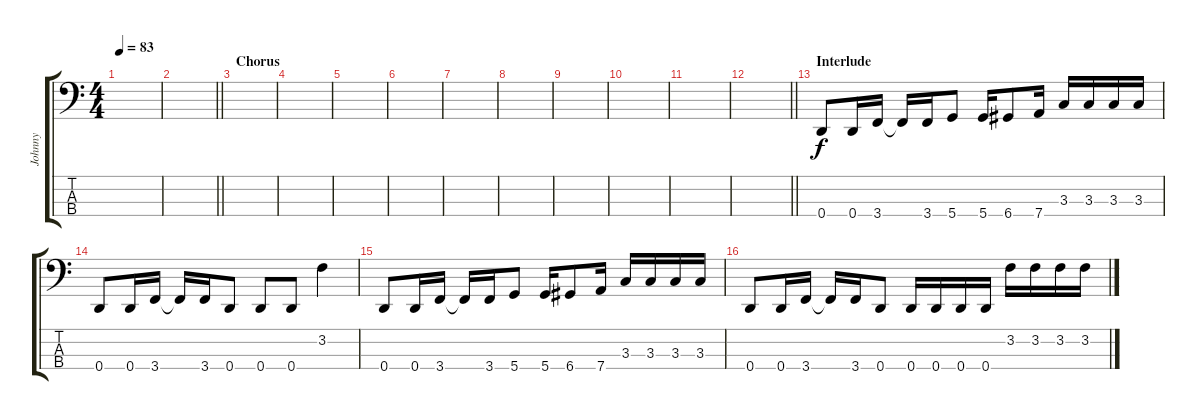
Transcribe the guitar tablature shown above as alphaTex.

\track ("Johnny" "Johnny") {instrument electricbassfinger}
\staff {score tabs}
\tuning (G2 D2 A1 D1) {hide}
\ts (4 4)
\tempo 83
\clef f4
\ks c
|
\barLineRight lightlight
|
\section ("" "Chorus")
|
|
|
|
|
|
|
|
|
\barLineRight lightlight
|
\section ("" "Interlude")
0.4.8 0.4.16 3.4.16 3.4{t}.16 3.4.16 5.4.8 5.4.16 6.4.8 7.4.16 3.3.16 3.3.16 3.3.16 3.3.16 |
0.4.8 0.4.16 3.4.16 3.4{t}.16 3.4.16 0.4.8 0.4.8 0.4.8 3.2.4 |
0.4.8 0.4.16 3.4.16 3.4{t}.16 3.4.16 5.4.8 5.4.16 6.4.8 7.4.16 3.3.16 3.3.16 3.3.16 3.3.16 |
0.4.8 0.4.16 3.4.16 3.4{t}.16 3.4.16 0.4.8 0.4.16 0.4.16 0.4.16 0.4.16 3.2.16 3.2.16 3.2.16 3.2.16
